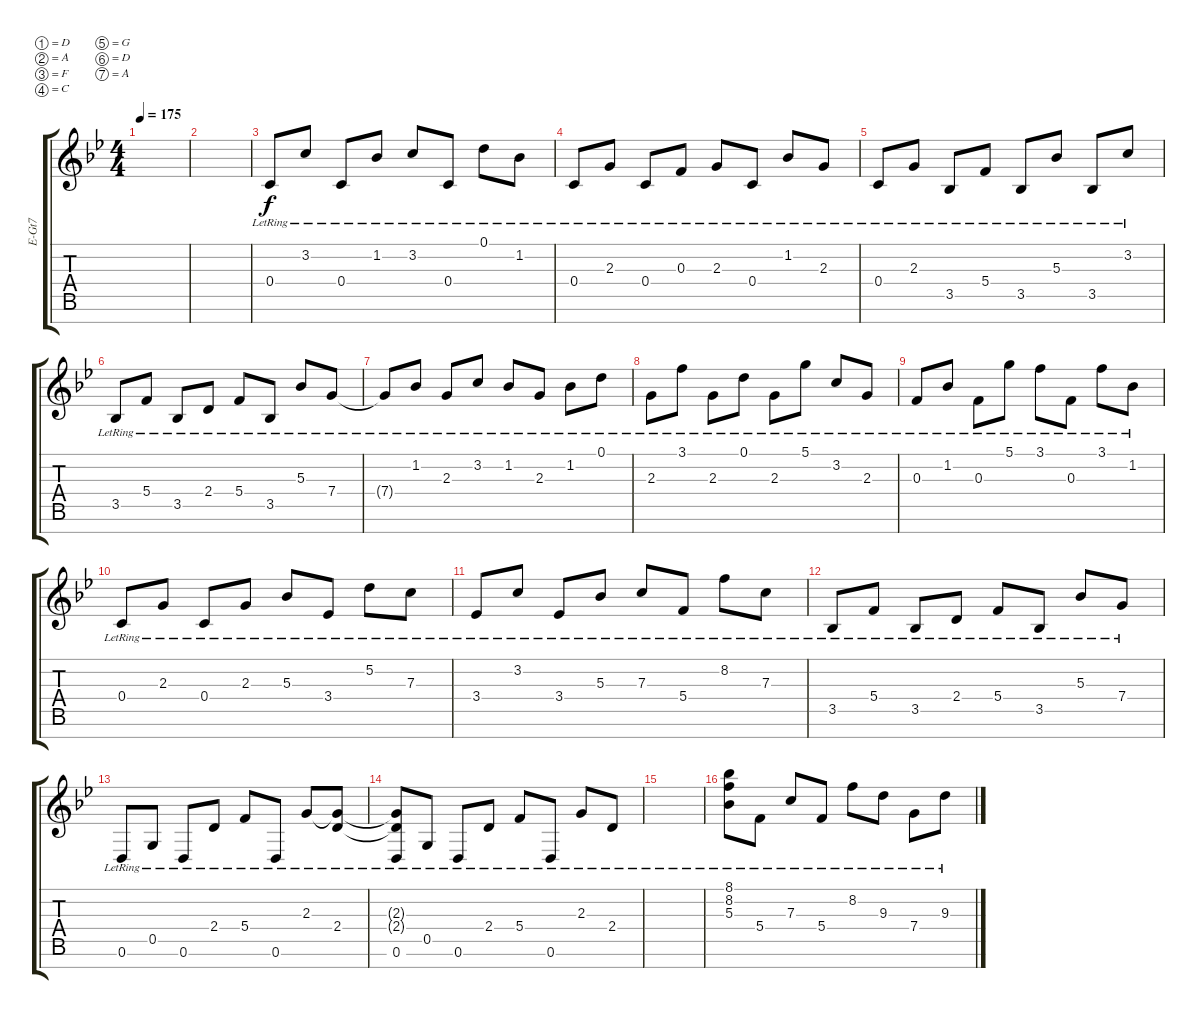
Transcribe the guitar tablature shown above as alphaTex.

\defaultSystemsLayout 4
\bracketExtendMode groupsimilarinstruments
\otherSystemsTrackNameOrientation horizontal
\track ("clean" "E-Gt7") {instrument electricguitarclean}
\staff {score tabs}
\tuning (D4 A3 F3 C3 G2 D2 A1)
\ts (4 4)
\tempo 175
\clef g2
\ks bb
|
|
0.4{lr acc forcenatural}.8 3.2{lr acc forcenatural}.8 0.4{lr acc forcenatural}.8 1.2{lr acc forcenatural}.8 3.2{lr acc forcenatural}.8 0.4{lr acc forcenatural}.8 0.1{lr acc forcenatural}.8 1.2{lr acc forcenatural}.8 |
0.4{lr acc forcenatural}.8 2.3{lr acc forcenatural}.8 0.4{lr acc forcenatural}.8 0.3{lr acc forcenatural}.8 2.3{lr acc forcenatural}.8 0.4{lr acc forcenatural}.8 1.2{lr acc forcenatural}.8 2.3{lr acc forcenatural}.8 |
0.4{lr acc forcenatural}.8 2.3{lr acc forcenatural}.8 3.5{lr acc forcenatural}.8 5.4{lr acc forcenatural}.8 3.5{lr acc forcenatural}.8 5.3{lr acc forcenatural}.8 3.5{lr acc forcenatural}.8 3.2{lr acc forcenatural}.8 |
3.5{lr acc forcenatural}.8 5.4{lr acc forcenatural}.8 3.5{lr acc forcenatural}.8 2.4{lr acc forcenatural}.8 5.4{lr acc forcenatural}.8 3.5{lr acc forcenatural}.8 5.3{lr acc forcenatural}.8 7.4{lr acc forcenatural}.8 |
7.4{lr t acc forcenatural}.8 1.2{lr acc forcenatural}.8 2.3{lr acc forcenatural}.8 3.2{lr acc forcenatural}.8 1.2{lr acc forcenatural}.8 2.3{lr acc forcenatural}.8 1.2{lr acc forcenatural}.8 0.1{lr acc forcenatural}.8 |
2.3{lr acc forcenatural}.8 3.1{lr acc forcenatural}.8 2.3{lr acc forcenatural}.8 0.1{lr acc forcenatural}.8 2.3{lr acc forcenatural}.8 5.1{lr acc forcenatural}.8 3.2{lr acc forcenatural}.8 2.3{lr acc forcenatural}.8 |
0.3{lr acc forcenatural}.8 1.2{lr acc forcenatural}.8 0.3{lr acc forcenatural}.8 5.1{lr acc forcenatural}.8 3.1{lr acc forcenatural}.8 0.3{lr acc forcenatural}.8 3.1{lr acc forcenatural}.8 1.2{lr acc forcenatural}.8 |
0.4{lr acc forcenatural}.8 2.3{lr acc forcenatural}.8 0.4{lr acc forcenatural}.8 2.3{lr acc forcenatural}.8 5.3{lr acc forcenatural}.8 3.4{lr acc forcenatural}.8 5.2{lr acc forcenatural}.8 7.3{lr acc forcenatural}.8 |
3.4{lr acc forcenatural}.8 3.2{lr acc forcenatural}.8 3.4{lr acc forcenatural}.8 5.3{lr acc forcenatural}.8 7.3{lr acc forcenatural}.8 5.4{lr acc forcenatural}.8 8.2{lr acc forcenatural}.8 7.3{lr acc forcenatural}.8 |
3.5{lr acc forcenatural}.8 5.4{lr acc forcenatural}.8 3.5{lr acc forcenatural}.8 2.4{lr acc forcenatural}.8 5.4{lr acc forcenatural}.8 3.5{lr acc forcenatural}.8 5.3{lr acc forcenatural}.8 7.4{lr acc forcenatural}.8 |
0.6{lr acc forcenatural}.8 0.5{lr acc forcenatural}.8 0.6{lr acc forcenatural}.8 2.4{lr acc forcenatural}.8 5.4{lr acc forcenatural}.8 0.6{lr acc forcenatural}.8 2.3{lr acc forcenatural}.8 (2.4{lr acc forcenatural} 2.3{lr t acc forcenatural}).8 |
(0.6{lr acc forcenatural} 2.4{lr t acc forcenatural} 2.3{lr t acc forcenatural}).8 0.5{lr acc forcenatural}.8 0.6{lr acc forcenatural}.8 2.4{lr acc forcenatural}.8 5.4{lr acc forcenatural}.8 0.6{lr acc forcenatural}.8 2.3{lr acc forcenatural}.8 2.4{lr acc forcenatural}.8 |
|
(5.3{lr acc forcenatural} 8.2{lr acc forcenatural} 8.1{lr acc forcenatural}).8 5.4{lr acc forcenatural}.8 7.3{lr acc forcenatural}.8 5.4{lr acc forcenatural}.8 8.2{lr acc forcenatural}.8 9.3{lr acc forcenatural}.8 7.4{lr acc forcenatural}.8 9.3{lr acc forcenatural}.8
